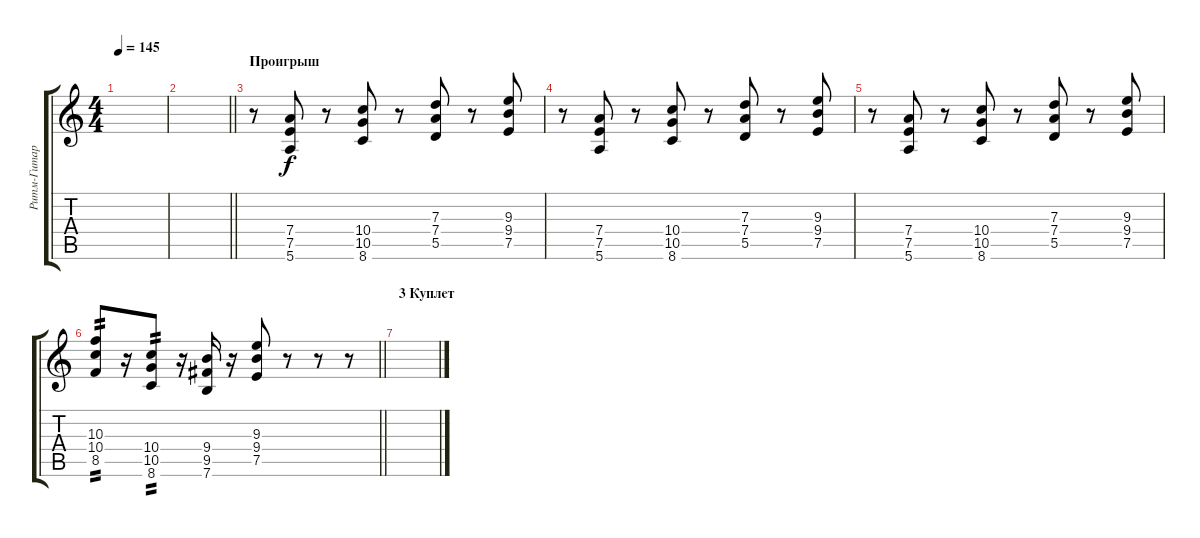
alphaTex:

\track ("Ритм-Гитара" "Ритм-Гитар") {instrument acousticguitarnylon}
\staff {score tabs}
\tuning (E4 B3 G3 D3 A2 E2) {hide}
\ts (4 4)
\tempo 145
\clef g2
\ks c
|
\barLineRight lightlight
|
\section ("" "Проигрыш")
r.8 (7.4 7.5 5.6).8 r.8 (10.4 10.5 8.6).8 r.8 (7.3 7.4 5.5).8 r.8 (9.3 9.4 7.5).8 |
r.8 (7.4 7.5 5.6).8 r.8 (10.4 10.5 8.6).8 r.8 (7.3 7.4 5.5).8 r.8 (9.3 9.4 7.5).8 |
r.8 (7.4 7.5 5.6).8 r.8 (10.4 10.5 8.6).8 r.8 (7.3 7.4 5.5).8 r.8 (9.3 9.4 7.5).8 |
\barLineRight lightlight
(10.3 10.4 8.5).8{tp 2} r.16 (10.4 10.5 8.6).8{tp 2} r.16 (9.4 9.5 7.6).16 r.16 (9.3 9.4 7.5).8 r.8 r.8 r.8 |
\section ("" "3 Куплет")
